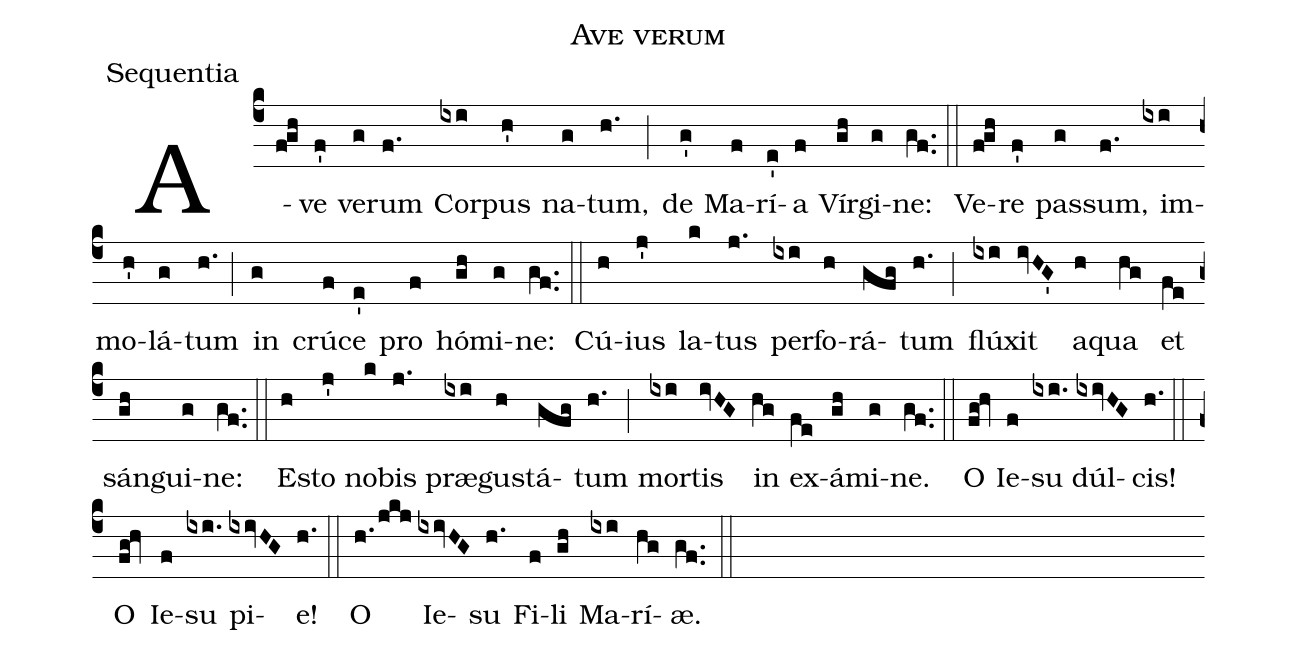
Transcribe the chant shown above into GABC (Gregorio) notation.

name:Ave verum;
office-part:Sequentia;
%%
(c4) A(f!gh)ve(f') ve(g)rum(f.) Cor(ixi)pus(h') na(g)tum,(h.) (;) de(g') Ma(f)rí(e')a(f) Vír(gh)gi(g)ne:(gf..) (::)

Ve(f!gh)re(f') pas(g)sum,(f.) im(ixi)mo(h')lá(g)tum(h.) (;) in(g) crú(f)ce(e') pro(f) hó(gh)mi(g)ne:(gf..) (::)

Cú(h)ius(j') la(k)tus(j.) per(ixi)fo(h)rá(gfg)tum(h.) (;) flú(ixi)xit(ivHG') a(h)qua(hg) et(fe) sán(gh)gui(g)ne:(gf..) (::)

E(h)sto(j') no(k)bis(j.) præ(ixi)gus(h)tá(gfg)tum(h.) (;) mor(ixi)tis(ivHG) in(hg) ex(fe)á(gh)mi(g)ne.(gf..) (::)

O(fg!hv) Ie(f)su(ixi.) dúl(ixivHG)cis!(h.) (::)

O(fg!hv) Ie(f)su(ixi.) pi(ixivHG)e!(h.) (::)

O(h./jkj) Ie(ixivHG)su(h.) Fi(f)li(gh) Ma(ixi)rí(hg)<sp>ae</sp>.(gf..) (::)
